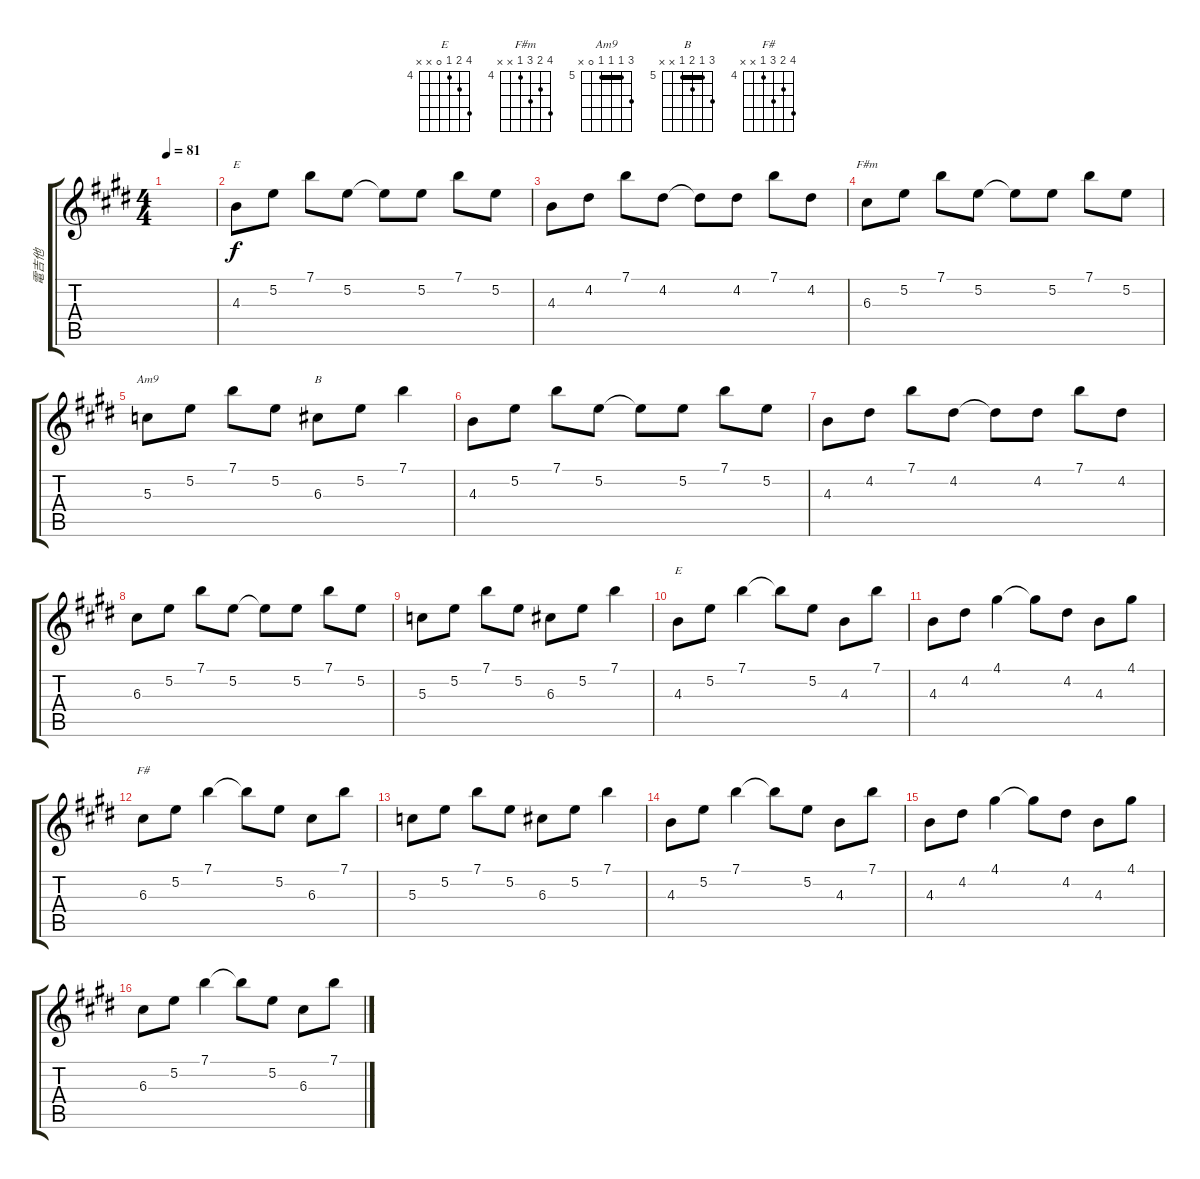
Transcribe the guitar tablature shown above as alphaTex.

\track ("電吉他" "電吉他") {instrument electricguitarjazz}
\staff {score tabs}
\tuning (E4 B3 G3 D3 A2 E2) {hide}
\chord ("E" 7 5 4 x x 0) {firstfret 4}
\chord ("F#m" 7 5 6 4 x x) {firstfret 4}
\chord ("Am9" 7 5 5 5 0 x) {firstfret 5 barre 5}
\chord ("B" 7 5 6 5 x x) {firstfret 5 barre 5}
\chord ("E" 7 5 4 0 x x) {firstfret 4}
\chord ("F#" 7 5 6 4 x x) {firstfret 4}
\ts (4 4)
\tempo 81
\clef g2
\ks e
|
4.3.8{ch "E"} 5.2.8 7.1.8 5.2.8 5.2{t}.8 5.2.8 7.1.8 5.2.8 |
4.3.8 4.2.8 7.1.8 4.2.8 4.2{t}.8 4.2.8 7.1.8 4.2.8 |
6.3.8{ch "F#m"} 5.2.8 7.1.8 5.2.8 5.2{t}.8 5.2.8 7.1.8 5.2.8 |
5.3.8{ch "Am9"} 5.2.8 7.1.8 5.2.8 6.3.8{ch "B"} 5.2.8 7.1.4 |
4.3.8 5.2.8 7.1.8 5.2.8 5.2{t}.8 5.2.8 7.1.8 5.2.8 |
4.3.8 4.2.8 7.1.8 4.2.8 4.2{t}.8 4.2.8 7.1.8 4.2.8 |
6.3.8 5.2.8 7.1.8 5.2.8 5.2{t}.8 5.2.8 7.1.8 5.2.8 |
5.3.8 5.2.8 7.1.8 5.2.8 6.3.8 5.2.8 7.1.4 |
4.3.8{ch "E"} 5.2.8 7.1.4 7.1{t}.8 5.2.8 4.3.8 7.1.8 |
4.3.8 4.2.8 4.1.4 4.1{t}.8 4.2.8 4.3.8 4.1.8 |
6.3.8{ch "F#"} 5.2.8 7.1.4 7.1{t}.8 5.2.8 6.3.8 7.1.8 |
5.3.8 5.2.8 7.1.8 5.2.8 6.3.8 5.2.8 7.1.4 |
4.3.8 5.2.8 7.1.4 7.1{t}.8 5.2.8 4.3.8 7.1.8 |
4.3.8 4.2.8 4.1.4 4.1{t}.8 4.2.8 4.3.8 4.1.8 |
6.3.8 5.2.8 7.1.4 7.1{t}.8 5.2.8 6.3.8 7.1.8
